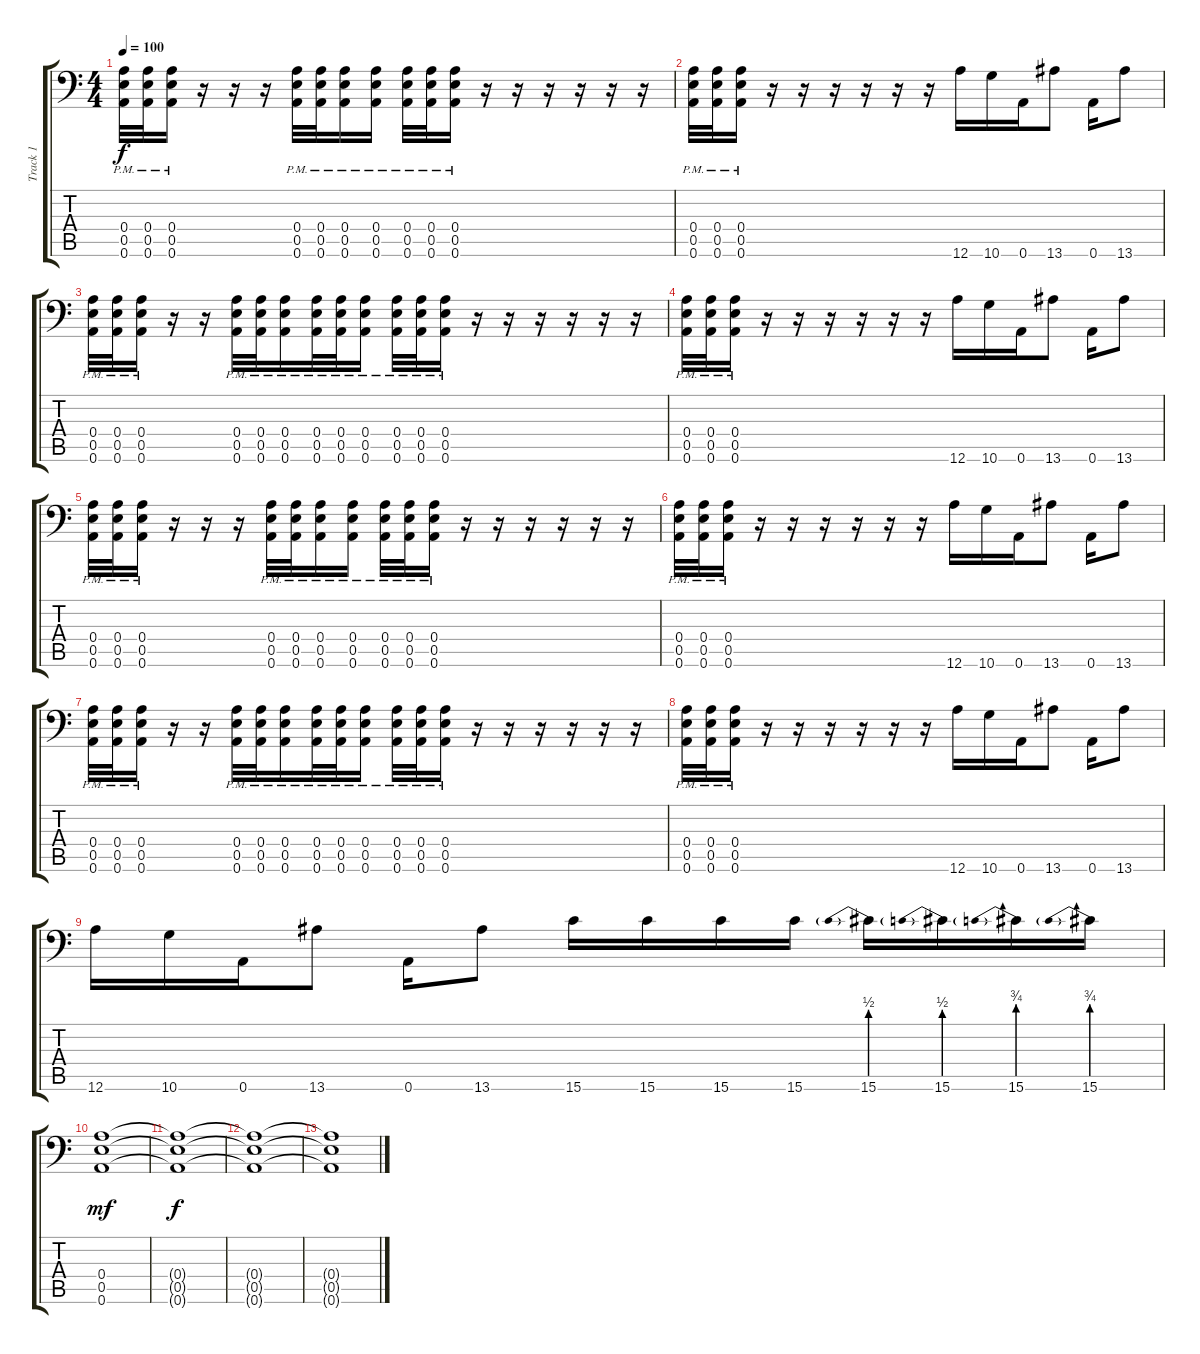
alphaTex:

\track ("Track 1" "Track 1") {instrument distortionguitar}
\staff {score tabs}
\tuning (B3 Gb3 D3 A2 E2 A1) {hide}
\ts (4 4)
\tempo 100
\clef f4
\ks c
(0.4{pm} 0.5{pm} 0.6{pm}).32{dy f} (0.4{pm} 0.5{pm} 0.6{pm}).32 (0.4{pm} 0.5{pm} 0.6{pm}).16 r.16 r.16 r.16 (0.4{pm} 0.5{pm} 0.6{pm}).32 (0.4{pm} 0.5{pm} 0.6{pm}).32 (0.4{pm} 0.5{pm} 0.6{pm}).16 (0.4{pm} 0.5{pm} 0.6{pm}).16 (0.4{pm} 0.5{pm} 0.6{pm}).32 (0.4{pm} 0.5{pm} 0.6{pm}).32 (0.4{pm} 0.5{pm} 0.6{pm}).16 r.16 r.16 r.16 r.16 r.16 r.16 |
(0.4{pm} 0.5{pm} 0.6{pm}).32 (0.4{pm} 0.5{pm} 0.6{pm}).32 (0.4{pm} 0.5{pm} 0.6{pm}).16 r.16 r.16 r.16 r.16 r.16 r.16 12.6.16 10.6.16 0.6.16 13.6.8 0.6.16 13.6.8 |
(0.4{pm} 0.5{pm} 0.6{pm}).32 (0.4{pm} 0.5{pm} 0.6{pm}).32 (0.4{pm} 0.5{pm} 0.6{pm}).16 r.16 r.16 (0.4{pm} 0.5{pm} 0.6{pm}).32 (0.4{pm} 0.5{pm} 0.6{pm}).32 (0.4{pm} 0.5{pm} 0.6{pm}).16 (0.4{pm} 0.5{pm} 0.6{pm}).32 (0.4{pm} 0.5{pm} 0.6{pm}).32 (0.4{pm} 0.5{pm} 0.6{pm}).16 (0.4{pm} 0.5{pm} 0.6{pm}).32 (0.4{pm} 0.5{pm} 0.6{pm}).32 (0.4{pm} 0.5{pm} 0.6{pm}).16 r.16 r.16 r.16 r.16 r.16 r.16 |
(0.4{pm} 0.5{pm} 0.6{pm}).32 (0.4{pm} 0.5{pm} 0.6{pm}).32 (0.4{pm} 0.5{pm} 0.6{pm}).16 r.16 r.16 r.16 r.16 r.16 r.16 12.6.16 10.6.16 0.6.16 13.6.8 0.6.16 13.6.8 |
(0.4{pm} 0.5{pm} 0.6{pm}).32 (0.4{pm} 0.5{pm} 0.6{pm}).32 (0.4{pm} 0.5{pm} 0.6{pm}).16 r.16 r.16 r.16 (0.4{pm} 0.5{pm} 0.6{pm}).32 (0.4{pm} 0.5{pm} 0.6{pm}).32 (0.4{pm} 0.5{pm} 0.6{pm}).16 (0.4{pm} 0.5{pm} 0.6{pm}).16 (0.4{pm} 0.5{pm} 0.6{pm}).32 (0.4{pm} 0.5{pm} 0.6{pm}).32 (0.4{pm} 0.5{pm} 0.6{pm}).16 r.16 r.16 r.16 r.16 r.16 r.16 |
(0.4{pm} 0.5{pm} 0.6{pm}).32 (0.4{pm} 0.5{pm} 0.6{pm}).32 (0.4{pm} 0.5{pm} 0.6{pm}).16 r.16 r.16 r.16 r.16 r.16 r.16 12.6.16 10.6.16 0.6.16 13.6.8 0.6.16 13.6.8 |
(0.4{pm} 0.5{pm} 0.6{pm}).32 (0.4{pm} 0.5{pm} 0.6{pm}).32 (0.4{pm} 0.5{pm} 0.6{pm}).16 r.16 r.16 (0.4{pm} 0.5{pm} 0.6{pm}).32 (0.4{pm} 0.5{pm} 0.6{pm}).32 (0.4{pm} 0.5{pm} 0.6{pm}).16 (0.4{pm} 0.5{pm} 0.6{pm}).32 (0.4{pm} 0.5{pm} 0.6{pm}).32 (0.4{pm} 0.5{pm} 0.6{pm}).16 (0.4{pm} 0.5{pm} 0.6{pm}).32 (0.4{pm} 0.5{pm} 0.6{pm}).32 (0.4{pm} 0.5{pm} 0.6{pm}).16 r.16 r.16 r.16 r.16 r.16 r.16 |
(0.4{pm} 0.5{pm} 0.6{pm}).32 (0.4{pm} 0.5{pm} 0.6{pm}).32 (0.4{pm} 0.5{pm} 0.6{pm}).16 r.16 r.16 r.16 r.16 r.16 r.16 12.6.16 10.6.16 0.6.16 13.6.8 0.6.16 13.6.8 |
12.6.16 10.6.16 0.6.16 13.6.8 0.6.16 13.6.8 15.6.16 15.6.16 15.6.16 15.6.16 15.6{be (prebend 0 2 60 2)}.16 15.6{be (prebend 0 2 60 2)}.16 15.6{be (prebend 0 3 60 3)}.16 15.6{be (prebend 0 3 60 3)}.16 |
(0.4 0.5 0.6).1{dy mf} |
(0.4{t} 0.5{t} 0.6{t}).1{dy f} |
(0.4{t} 0.5{t} 0.6{t}).1 |
(0.4{t} 0.5{t} 0.6{t}).1
